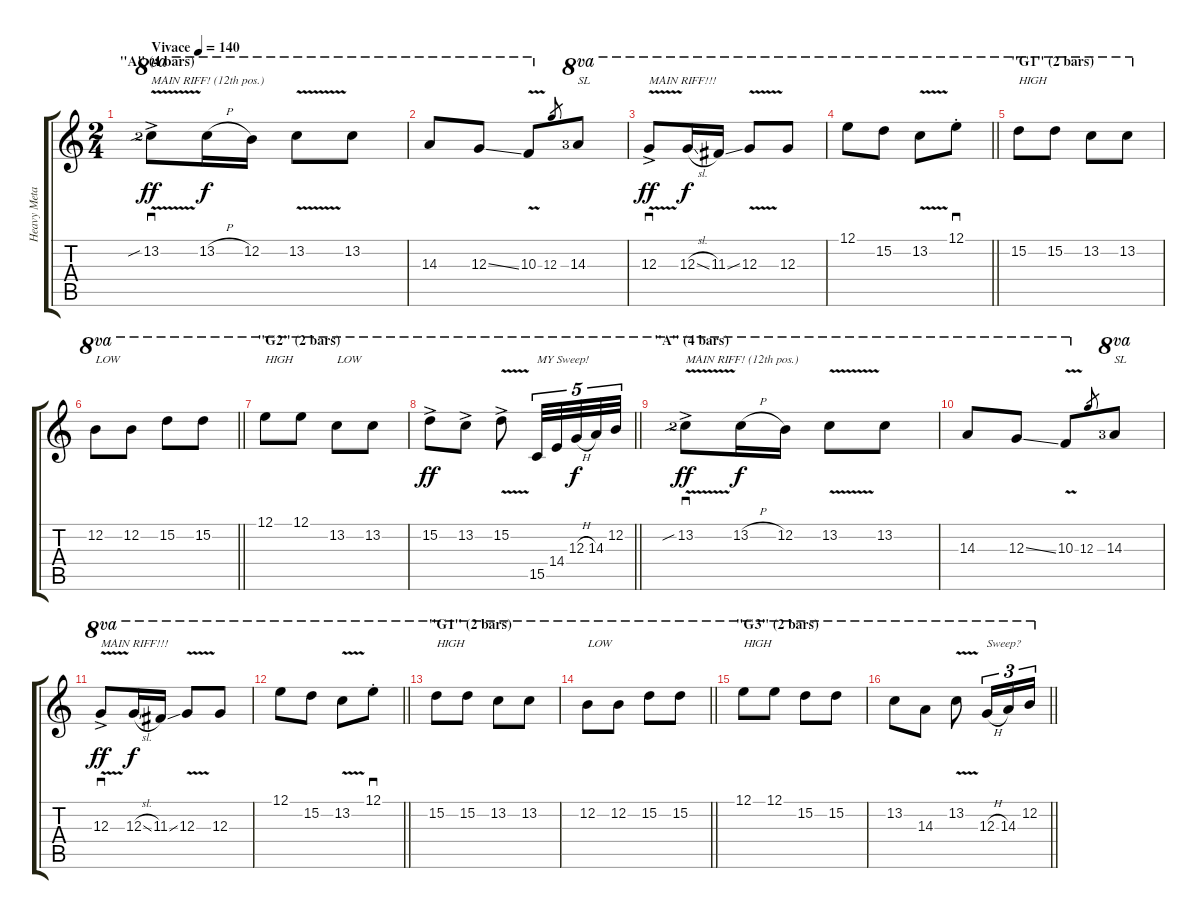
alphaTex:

\track ("Heavy Metal Lead" "Heavy Meta") {instrument distortionguitar}
\staff {score tabs}
\tuning (E4 B3 G3 D3 A2 E2) {hide}
\ts (2 4)
\section ("" "\"A\" (4 bars)")
\tempo (140 "Vivace")
\clef g2
\ks c
13.2{v sib ac lf 3}.8{sd ot 8va txt "MAIN RIFF! (12th pos.)" dy ff instrument distortionguitar} 13.2{h}.16{ot 8va dy f} 12.2.16{ot 8va} 13.2{v}.8{ot 8va} 13.2.8{ot 8va} |
14.3.8{ot 8va} 12.3{ss}.8{ot 8va} 10.3{v}.8{ot 8va} 12.3.8{gr} 14.3{lf 4}.8{ot 8va txt "SL"} |
12.3{v ac}.8{sd ot 8va txt "MAIN RIFF!!!" dy ff} 12.3{sl}.16{ot 8va dy f} 11.3{ss}.16{ot 8va} 12.3{v}.8{ot 8va} 12.3.8{ot 8va} |
\barLineRight lightlight
12.1.8{ot 8va} 15.2.8{ot 8va} 13.2{v}.8{ot 8va} 12.1{st}.8{sd ot 8va} |
\section ("" "\"G1\" (2 bars)")
15.2.8{ot 8va txt "HIGH"} 15.2.8{ot 8va} 13.2.8{ot 8va} 13.2.8{ot 8va} |
\barLineRight lightlight
12.2.8{ot 8va txt "LOW"} 12.2.8{ot 8va} 15.2.8{ot 8va} 15.2.8{ot 8va} |
\section ("" "\"G2\" (2 bars)")
12.1.8{ot 8va txt "HIGH"} 12.1.8{ot 8va} 13.2.8{ot 8va txt "LOW"} 13.2.8{ot 8va} |
\barLineRight lightlight
15.2{ac}.8{ot 8va dy ff} 13.2{ac}.8{ot 8va} 15.2{v ac}.8{ot 8va} 15.5.32{tu (5 4) ot 8va txt "MY Sweep!"} 14.4.32{tu (5 4) ot 8va} 12.3{h}.32{tu (5 4) ot 8va dy f} 14.3.32{tu (5 4) ot 8va} 12.2.32{tu (5 4) ot 8va} |
\section ("" "\"A\" (4 bars)")
13.2{v sib ac lf 3}.8{sd ot 8va txt "MAIN RIFF! (12th pos.)" dy ff} 13.2{h}.16{ot 8va dy f} 12.2.16{ot 8va} 13.2{v}.8{ot 8va} 13.2.8{ot 8va} |
14.3.8{ot 8va} 12.3{ss}.8{ot 8va} 10.3{v}.8{ot 8va} 12.3.8{gr} 14.3{lf 4}.8{ot 8va txt "SL"} |
12.3{v ac}.8{sd ot 8va txt "MAIN RIFF!!!" dy ff} 12.3{sl}.16{ot 8va dy f} 11.3{ss}.16{ot 8va} 12.3{v}.8{ot 8va} 12.3.8{ot 8va} |
\barLineRight lightlight
12.1.8{ot 8va} 15.2.8{ot 8va} 13.2{v}.8{ot 8va} 12.1{st}.8{sd ot 8va} |
\section ("" "\"G1\" (2 bars)")
15.2.8{ot 8va txt "HIGH"} 15.2.8{ot 8va} 13.2.8{ot 8va} 13.2.8{ot 8va} |
\barLineRight lightlight
12.2.8{ot 8va txt "LOW"} 12.2.8{ot 8va} 15.2.8{ot 8va} 15.2.8{ot 8va} |
\section ("" "\"G3\" (2 bars)")
12.1.8{ot 8va txt "HIGH"} 12.1.8{ot 8va} 15.2.8{ot 8va} 15.2.8{ot 8va} |
\barLineRight lightlight
13.2.8{ot 8va} 14.3.8{ot 8va} 13.2{v}.8{ot 8va} 12.3{h}.16{tu (3 2) ot 8va txt "Sweep?"} 14.3.16{tu (3 2) ot 8va} 12.2.16{tu (3 2) ot 8va}
